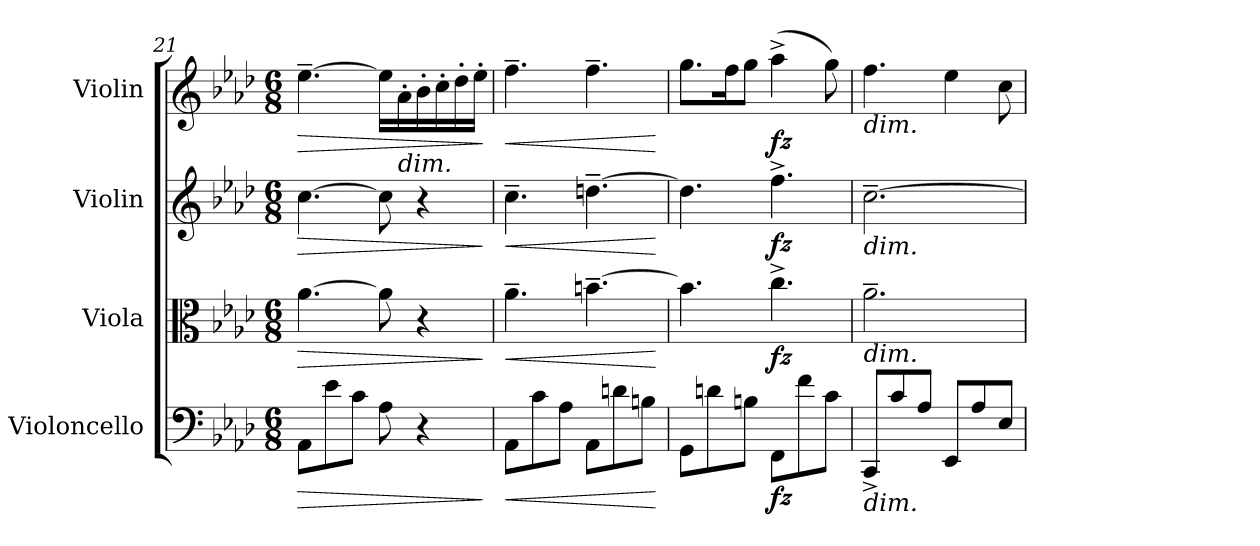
**kern	**dynam	**kern	**dynam	**kern	**dynam	**kern	**dynam
*part4	*part4	*part3	*part3	*part2	*part2	*part1	*part1
*staff4	*staff4	*staff3	*staff3	*staff2	*staff2	*staff1	*staff1
*I"Violoncello	*	*I"Viola	*	*I"Violin	*	*I"Violin	*
*I'Vc.	*	*I'Vla.	*	*I'Vln.	*	*I'Vln.	*
*clefF4	*	*clefC3	*	*clefG2	*	*clefG2	*
*k[b-e-a-d-]	*	*k[b-e-a-d-]	*	*k[b-e-a-d-]	*	*k[b-e-a-d-]	*
*M6/8	*	*M6/8	*	*M6/8	*	*M6/8	*
=21	=21	=21	=21	=21	=21	=21	=21
!	!LO:HP:b	!	!LO:HP:b	!	!LO:HP:b	!	!LO:HP:b
8AA-\L	>	[4.a-\	>	[4.cc\	>	[4.ee-~\	>
8e-\	.	.	.	.	.	.	.
8c\J	.	.	.	.	.	.	.
8A-\	.	8a-\]	.	8cc\]	.	16ee-\LL]	.
!	!	!	!	!	!	!LO:TX:b:i:t=dim.	!
.	.	.	.	.	.	16a-'\	.
4r	.	4r	.	4r	.	16b-'\	.
.	.	.	.	.	.	16cc'\	.
.	.	.	.	.	.	16dd-'\	.
.	.	.	.	.	.	16ee-'\JJ	.
.	]	.	]	.	]	.	]
=22	=22	=22	=22	=22	=22	=22	=22
!	!LO:HP:b	!	!LO:HP:b	!	!LO:HP:b	!	!LO:HP:b
8AA-\L	<	4.a-~\	<	4.cc~\	<	4.ff~\	<
8c\	.	.	.	.	.	.	.
8A-\J	.	.	.	.	.	.	.
8AA-\L	.	[4.bn~\	.	[4.ddn~\	.	4.ff~\	.
8dn\	.	.	.	.	.	.	.
8Bn\J	.	.	.	.	.	.	.
.	[	.	[	.	[	.	[
!!LO:LB:g=z
=23	=23	=23	=23	=23	=23	=23	=23
8GG\L	.	4.b\]	.	4.dd\]	.	8.gg\L	.
8dn\	.	.	.	.	.	.	.
.	.	.	.	.	.	16ff\K	.
8Bn\J	.	.	.	.	.	8gg\J	.
!	!LO:DY:b	!	!LO:DY:b	!	!LO:DY:b	!	!LO:DY:b
8FF\L	fz	4.cc^\	fz	4.ff^\	fz	(>4aa-^\	fz
8f\	.	.	.	.	.	.	.
8c\J	.	.	.	.	.	8gg\)	.
=24	=24	=24	=24	=24	=24	=24	=24
!	!	!	!	!	!	!LO:TX:b:i:t=dim.	!
!	!	!	!	!LO:TX:b:i:t=dim.	!	!	!
!	!	!LO:TX:b:i:t=dim.	!	!	!	!	!
!LO:TX:b:i:t=dim.	!	!	!	!	!	!	!
8CC^/L	.	2.a-~\	.	[2.cc~\	.	4.ff\	.
8c/	.	.	.	.	.	.	.
8A-/J	.	.	.	.	.	.	.
8EE-/L	.	.	.	.	.	4ee-\	.
8A-/	.	.	.	.	.	.	.
8E-/J	.	.	.	.	.	8cc\	.
=	=	=	=	=	=	=	=
*-	*-	*-	*-	*-	*-	*-	*-
